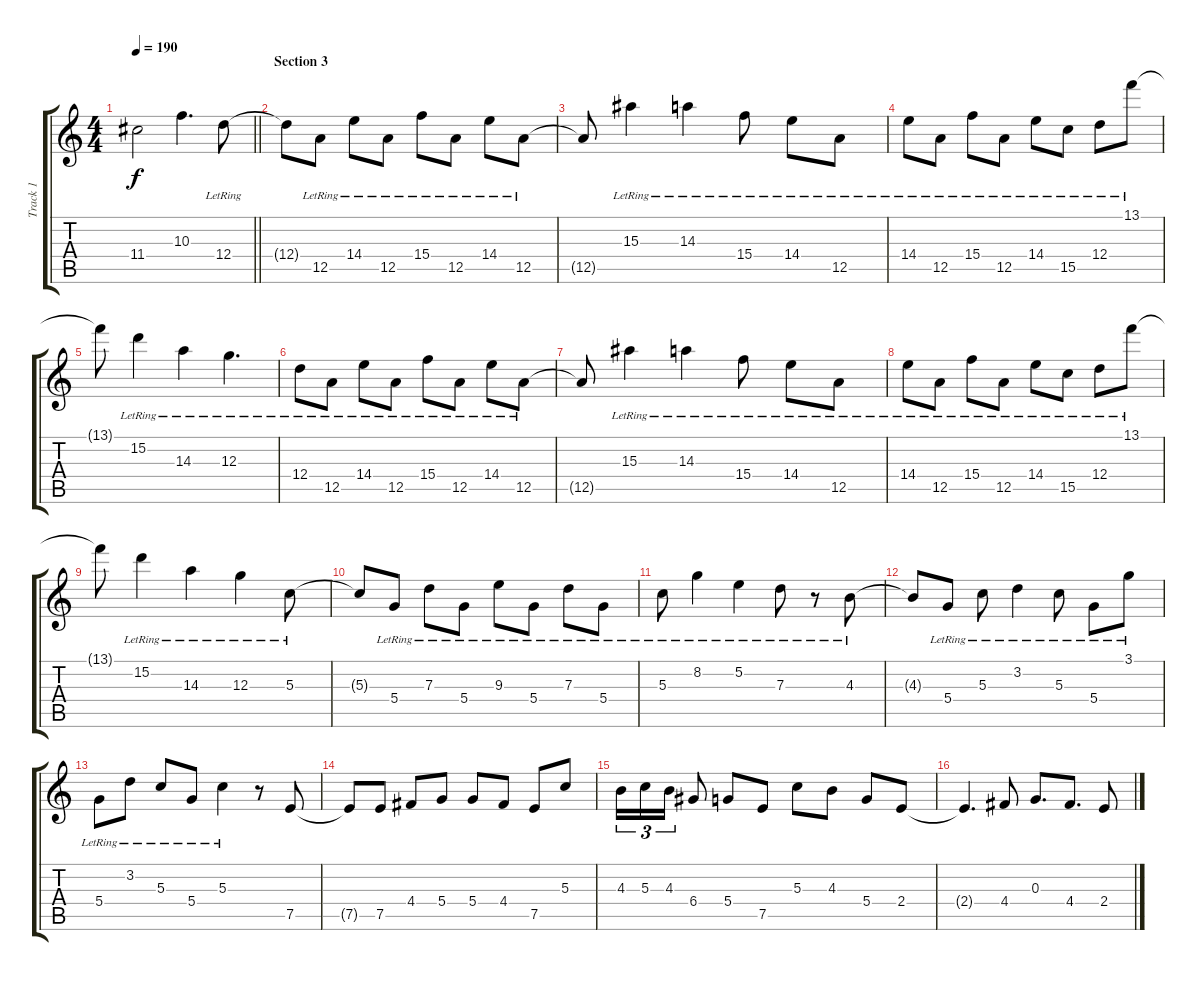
\track ("Track 1" "Track 1") {instrument acousticguitarsteel}
\staff {score tabs}
\tuning (E4 B3 G3 D3 A2 E2) {hide}
\ts (4 4)
\tempo 190
\clef g2
\barLineRight lightlight
\ks c
11.4{t}.2{dy f} 10.3{t}.4{d} 12.4{lr}.8 |
\section ("" "Section 3")
12.4{t}.8 12.5{lr}.8 14.4{lr}.8 12.5{lr}.8 15.4{lr}.8 12.5{lr}.8 14.4{lr}.8 12.5{lr}.8 |
12.5{t}.8 15.3{lr}.4 14.3{lr}.4 15.4{lr}.8 14.4{lr}.8 12.5{lr}.8 |
14.4{lr}.8 12.5{lr}.8 15.4{lr}.8 12.5{lr}.8 14.4{lr}.8 15.5{lr}.8 12.4{lr}.8 13.1{lr}.8 |
13.1{t}.8 15.2{lr}.4 14.3{lr}.4 12.3{lr}.4{d} |
12.4{lr}.8 12.5{lr}.8 14.4{lr}.8 12.5{lr}.8 15.4{lr}.8 12.5{lr}.8 14.4{lr}.8 12.5{lr}.8 |
12.5{t}.8 15.3{lr}.4 14.3{lr}.4 15.4{lr}.8 14.4{lr}.8 12.5{lr}.8 |
14.4{lr}.8 12.5{lr}.8 15.4{lr}.8 12.5{lr}.8 14.4{lr}.8 15.5{lr}.8 12.4{lr}.8 13.1{lr}.8 |
13.1{t}.8 15.2{lr}.4 14.3{lr}.4 12.3{lr}.4 5.3{lr}.8 |
5.3{t}.8 5.4{lr}.8 7.3{lr}.8 5.4{lr}.8 9.3{lr}.8 5.4{lr}.8 7.3{lr}.8 5.4{lr}.8 |
5.3{lr}.8 8.2{lr}.4 5.2{lr}.4 7.3{lr}.8 r.8 4.3{lr}.8 |
4.3{t}.8 5.4{lr}.8 5.3{lr}.8 3.2{lr}.4 5.3{lr}.8 5.4{lr}.8 3.1{lr}.8 |
5.4{lr}.8 3.2{lr}.8 5.3{lr}.8 5.4{lr}.8 5.3{lr}.4 r.8 7.5.8 |
7.5{t}.8 7.5.8 4.4.8 5.4.8 5.4.8 4.4.8 7.5.8 5.3.8 |
4.3.16{tu (3 2)} 5.3.16{tu (3 2)} 4.3.16{tu (3 2)} 6.4.8 5.4.8 7.5.8 5.3.8 4.3.8 5.4.8 2.4.8 |
2.4{t}.4{d} 4.4.8 0.3.8{d} 4.4.8{d} 2.4.8
